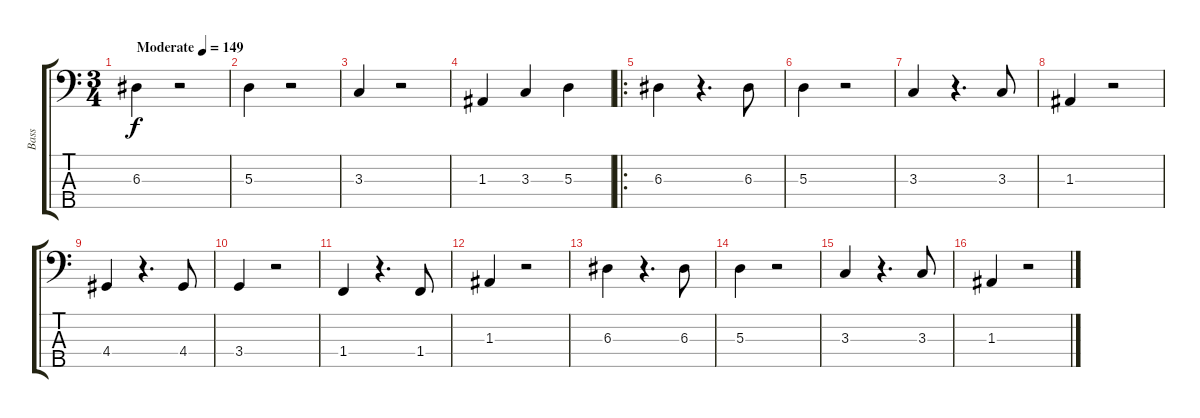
\track ("Bass" "Bass") {instrument fretlessbass}
\staff {score tabs}
\tuning (G2 D2 A1 E1 B0) {hide}
\ts (3 4)
\tempo (149 "Moderate")
\clef f4
\ks c
6.3.4{dy f instrument fretlessbass} r.2 |
5.3.4 r.2 |
3.3.4 r.2 |
1.3.4 3.3.4 5.3.4 |
\ro
6.3.4 r.4{d} 6.3.8 |
5.3.4 r.2 |
3.3.4 r.4{d} 3.3.8 |
1.3.4 r.2 |
4.4.4 r.4{d} 4.4.8 |
3.4.4 r.2 |
1.4.4 r.4{d} 1.4.8 |
1.3.4 r.2 |
6.3.4 r.4{d} 6.3.8 |
5.3.4 r.2 |
3.3.4 r.4{d} 3.3.8 |
1.3.4 r.2
